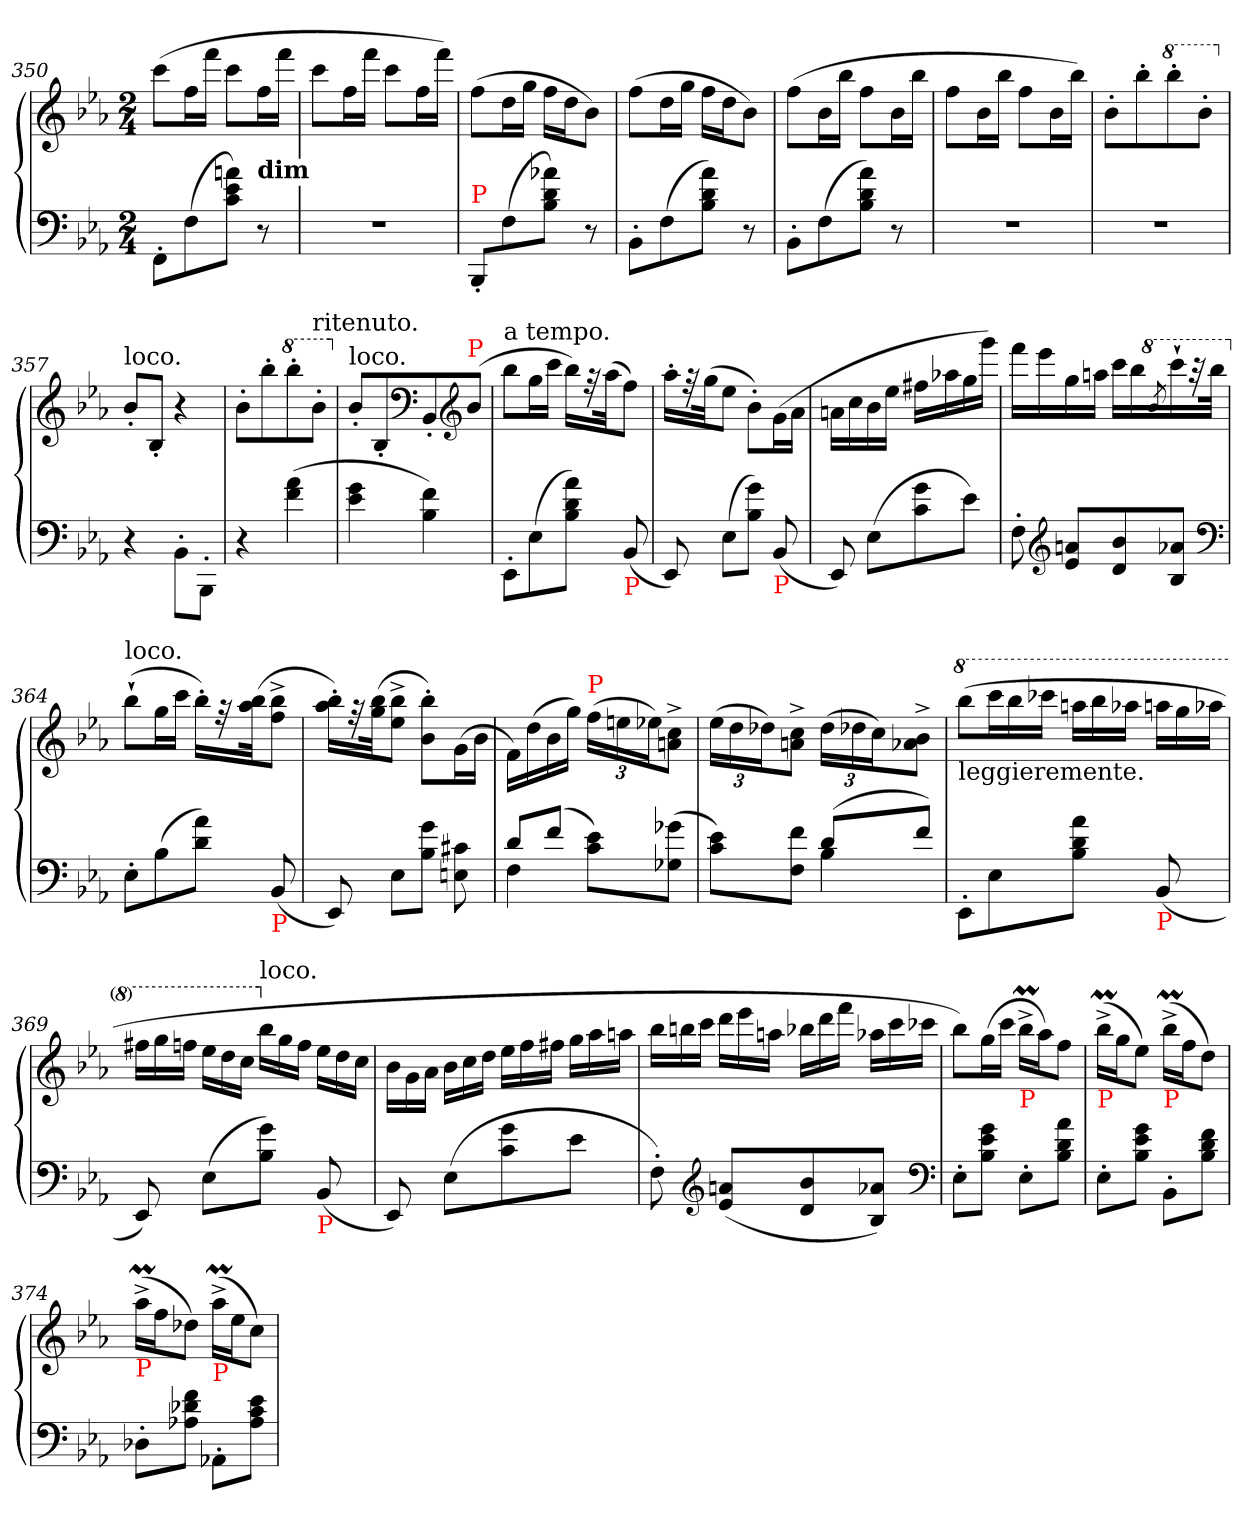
**kern	**kern
*part1	*part1
*staff2	*staff1
*clefF4	*clefG2
*k[b-e-a-]	*k[b-e-a-]
*M2/4	*M2/4
=350	=350
8FF'>L	(>8cccL
(>8F	16ffL
.	16fffJJ
8an 8e- 8cJ)	8cccL
!	!LO:TX:c:B:t=dim
8r	16ffL
.	16fffJJ
=351	=351
2rF	8cccL
.	16ffL
.	16fffJJ
.	8cccL
.	16ffL
.	16fffJJ)
=352	=352
!LO:TX:a:color=red:t=P	!
8BBB-'</L	(>8ffL
(>8F\	16ddL
.	16ggJJ
8a-X\ 8d\ 8B-\J)	16ffLL
.	16ddJ
8r	8b-J)
=353	=353
8BB-'>L	(>8ffL
(>8F	16ddL
.	16ggJJ
8a- 8d 8B-J)	16ffLL
.	16ddJ
8r	8b-J)
=354	=354
8BB-'>L	(>8ffL
(>8F	16b-L
.	16bb-JJ
8a- 8d 8B-J)	8ffL
8r	16b-L
.	16bb-JJ
=355	=355
2rF	8ffL
.	16b-L
.	16bb-JJ
.	8ffL
.	16b-L
.	16bb-JJ)
=356	=356
2rF	8b-'>L
.	8bb-'>
*	*8va
.	8bbb-'>
.	8bb-'>J
=357	=357
*	*X8va
!	!LO:TX:a:t=loco.
4r	8b-'>/L
.	8B-'>J
8BB-'>\L	4r
8BBB-'>J	.
=358	=358
4r	8b-'>L
.	8bb-'>
*	*8va
(<4a- 4f	8bbb-'>
!	!LO:TX:a:t=ritenuto.
.	8bb-'>J
=359	=359
*	*X8va
!	!LO:TX:a:t=loco.
4g 4e-	8b-'<L
.	8B-'<
*	*clefF4
4f 4B-)	8BB-'<
*	*clefG2
!	!LO:TX:a:color=red:t=P
.	(>8b-J
=360	=360
!	!LO:TX:a:t=a tempo.
8EE-'>L	8bb-L
(>8E-	16ggL
.	16cccJJ
8a- 8d 8B-J)	16bb-LL)
.	32rff
.	(>32aa-Jk
!LO:TX:b:color=red:t=P	!
(<8BB-	8ffJ)
=361	=361
8EE-)	16aa-'>LL
.	32rff
.	(>32ggJk
(>8E-L	8ee-J
8g 8B-J)	8b-'>\L)
!LO:TX:b:color=red:t=P	!
(<8BB-	(>16gL
.	16a-JJ
=362	=362
8EE-)	16anLL
.	16cc
(>8E-L	16b-
.	16ee-JJ
8g 8c	16ff#XLL
.	16aa-X
8e-J)	16gg
.	16gggJJ)
=363	=363
8F'>	16fffLL
.	16eee-
*clefG2	*
8an 8e-L	16gg
.	16aanJJ
8b- 8d	16cccLL
.	16bb-
*	*8va
.	8qbb-/
8a-X 8B-J	16cccc`>
.	32r
.	32bbb-JJk
*clefF4	*
=364	=364
*	*X8va
!	!LO:TX:a:t=loco.
8E-'>L	(>8bb-`>L
(>8B-	16ggL
.	16cccJJ
8a- 8dJ)	16bb-'>LL)
.	32rff
.	(>32bb- 32aa-Jk
!LO:TX:b:color=red:t=P	!
(<8BB-	8bb-^< 8ff^<J
=365	=365
8EE-)	16bb-' 16aa-'LL)
.	32rff
.	(>32bb- 32ggJk
8E-L	8bb-^< 8ee-^<J
8g 8B-J	8bb-'> 8b-'>L)
8c#X 8En	(>16gL
.	16b-JJ
=366	=366
*^	*
8dL	4F	16fLL)
.	.	(>16dd
(>8fJ	.	16b-
.	.	16ggJJ)
*	*	*Xbrackettup
!	!	!LO:TX:a:color=red:t=P
8e- 8cL)	4ryy	(>24ffLL
.	.	24een
.	.	24ee-XJ)
(>8g-X 8G-XJ	.	8cc^> 8an^>J
=367	=367	=367
8e- 8cL)	4ryy	(>24ee-LL
.	.	24dd
.	.	24dd-XJ)
8f 8FJ	.	8cc^> 8an^>J
(<8dL	4B-	(>24dd-LL
.	.	24dd-X
.	.	24ccJ)
8fJ)	.	8b-^> 8a-X^>J
*v	*v	*
=368	=368
*	*8va
!	!LO:TX:b:t=leggieremente.
8EE-'>L	(>8bbb-L
*	*Xtuplet
8E-	24ccccL
.	24bbb-
.	24cccc-XJJ
8a- 8d 8B-J	24aaanLL
.	24bbb-
.	24aaa-XJJ
!LO:TX:b:color=red:t=P	!
(<8BB-	24aaanLL
.	24ggg
.	24aaa-XJJ
=369	=369
8EE-)	24fff#XLL
.	24ggg
.	24fffnJJ
(>8E-L	24eee-LL
.	24ddd
.	24cccJJ
*	*X8va
!	!LO:TX:a:t=loco.
8g 8B-J)	24bb-LL
.	24gg
.	24ffJJ
!LO:TX:b:color=red:t=P	!
(<8BB-	24ee-LL
.	24dd
.	24ccJJ
=370	=370
8EE-)	24b-\LL
.	24g
.	24a-JJ
(>8E-L	24b-LL
.	24cc
.	24ddJJ
8g 8c	24ee-LL
.	24ff
.	24ff#XJJ
8e-J	24ggLL
.	24aa-
.	24aanJJ
=371	=371
8F'>)	24bb-LL
.	24bbn
.	24cccJJ
*clefG2	*
(>8an 8e-L	24dddLL
.	24eee-
.	24aanJJ
8b- 8d	24bb-XLL
.	24ddd
.	24fffJJ
8a-X 8B-J)	24aa-XLL
.	24ccc
.	24ccc-XJJ
*clefF4	*
=372	=372
8E-'>L	8bb-L)
8g 8e- 8B-J	(>16ggL
.	16cccJJ
!	!LO:TX:b:color=red:t=P
8E-'>L	16bb-M^<LL
.	16aa-J)
8a- 8d 8B-J	8ffJ
=373	=373
!	!LO:TX:b:color=red:t=P
8E-'>L	(>16bb-M^<LL
.	16ggJ
8g 8e- 8B-J	8ee-J)
!	!LO:TX:b:color=red:t=P
8BB-'>L	(>16bb-M^<LL
.	16ffJ
8f 8d 8B-J	8ddJ)
=374	=374
!	!LO:TX:b:color=red:t=P
8D-X'>L	(>16aa-M^<LL
.	16ffJ
8f 8d-X 8A-XJ	8dd-XJ)
!	!LO:TX:b:color=red:t=P
8AA-X'>L	(>16aa-M^<LL
.	16ee-J
8e- 8c 8A-J	8ccJ)
=	=
*-	*-
